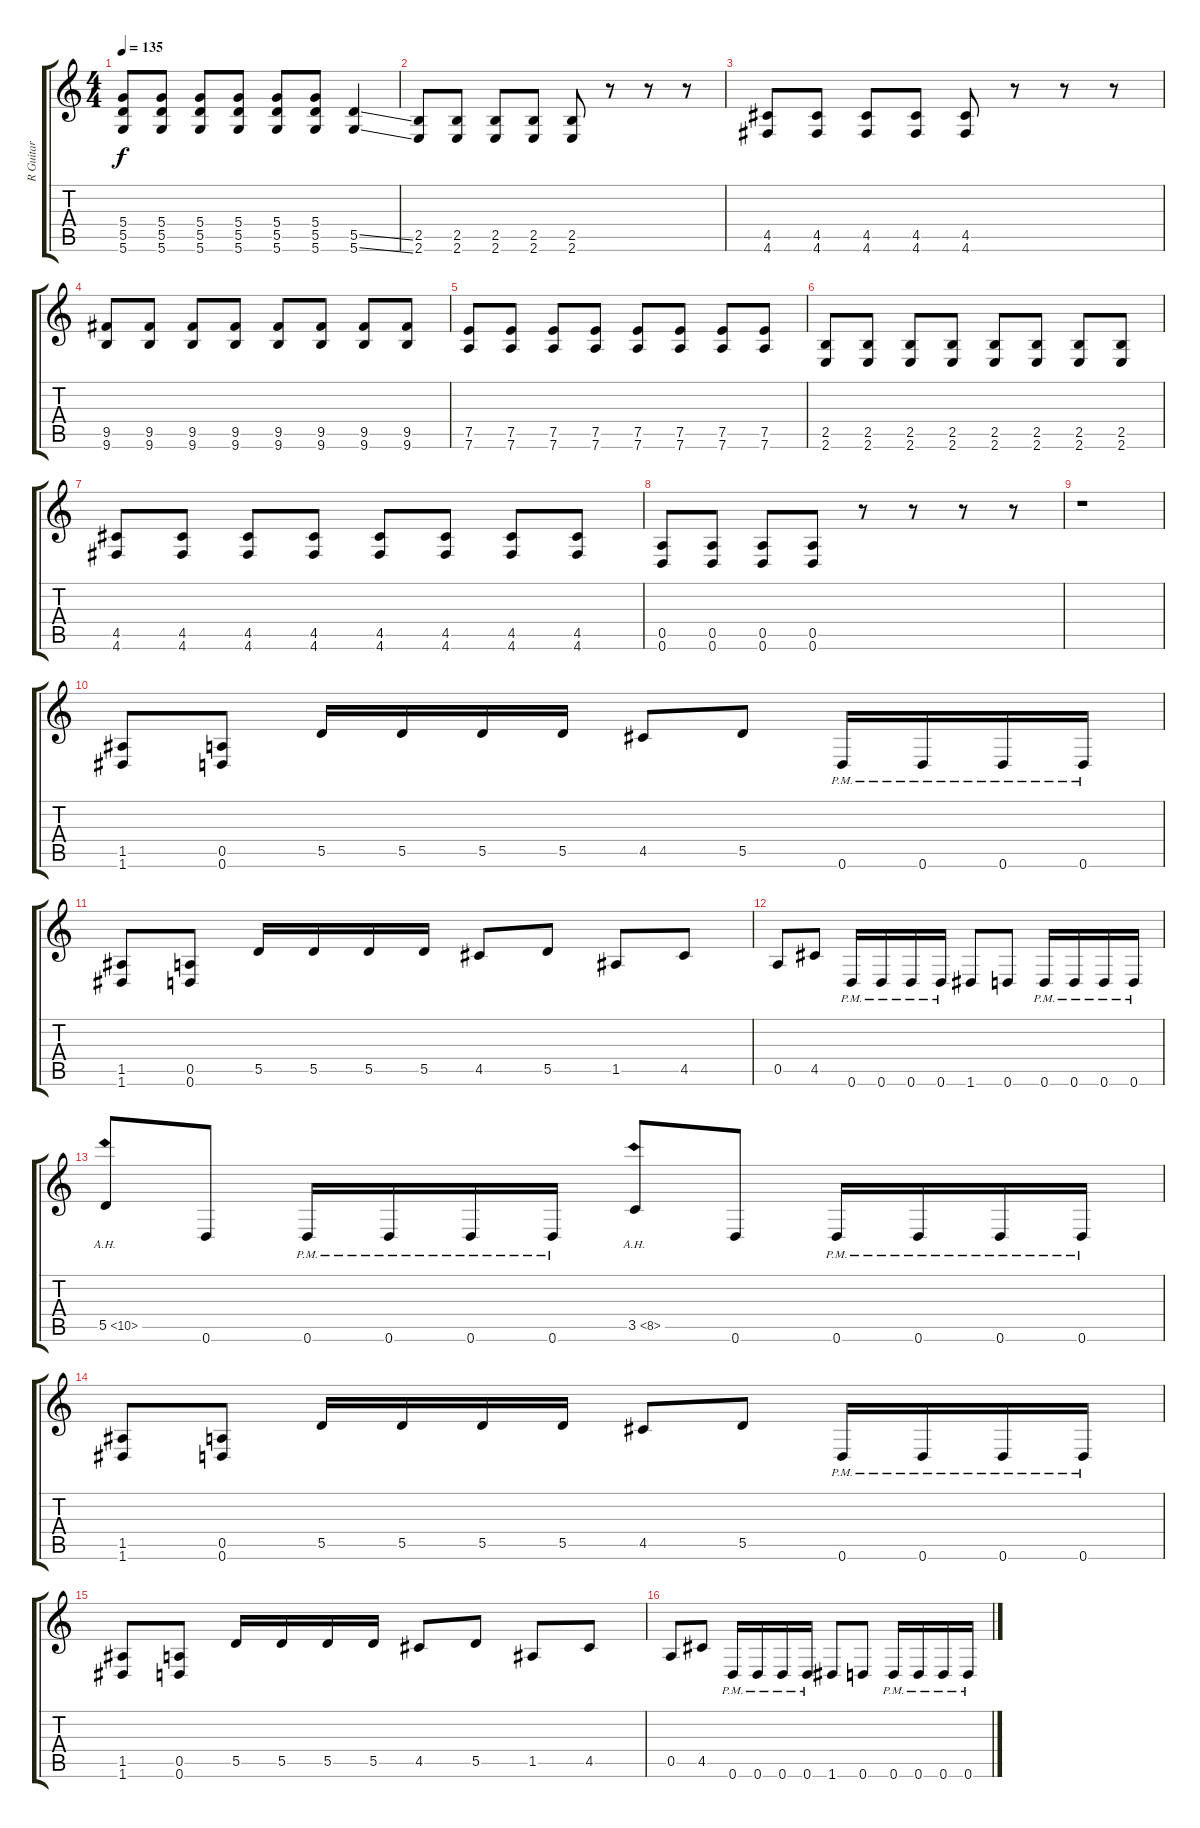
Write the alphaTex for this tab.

\track ("R Guitar" "R Guitar") {instrument distortionguitar}
\staff {score tabs}
\tuning (E4 B3 G3 D3 A2 D2) {hide}
\ts (4 4)
\tempo 135
\clef g2
\ks c
(5.4 5.5 5.6).8{dy f} (5.4 5.5 5.6).8 (5.4 5.5 5.6).8 (5.4 5.5 5.6).8 (5.4 5.5 5.6).8 (5.4 5.5 5.6).8 (5.5{ss} 5.6{ss}).4 |
(2.5 2.6).8 (2.5 2.6).8 (2.5 2.6).8 (2.5 2.6).8 (2.5 2.6).8 r.8 r.8 r.8 |
(4.5 4.6).8 (4.5 4.6).8 (4.5 4.6).8 (4.5 4.6).8 (4.5 4.6).8 r.8 r.8 r.8 |
(9.5 9.6).8 (9.5 9.6).8 (9.5 9.6).8 (9.5 9.6).8 (9.5 9.6).8 (9.5 9.6).8 (9.5 9.6).8 (9.5 9.6).8 |
(7.5 7.6).8 (7.5 7.6).8 (7.5 7.6).8 (7.5 7.6).8 (7.5 7.6).8 (7.5 7.6).8 (7.5 7.6).8 (7.5 7.6).8 |
(2.5 2.6).8 (2.5 2.6).8 (2.5 2.6).8 (2.5 2.6).8 (2.5 2.6).8 (2.5 2.6).8 (2.5 2.6).8 (2.5 2.6).8 |
(4.5 4.6).8 (4.5 4.6).8 (4.5 4.6).8 (4.5 4.6).8 (4.5 4.6).8 (4.5 4.6).8 (4.5 4.6).8 (4.5 4.6).8 |
(0.5 0.6).8 (0.5 0.6).8 (0.5 0.6).8 (0.5 0.6).8 r.8 r.8 r.8 r.8 |
r.1 |
(1.5 1.6).8 (0.5 0.6).8 5.5.16 5.5.16 5.5.16 5.5.16 4.5.8 5.5.8 0.6{pm}.16 0.6{pm}.16 0.6{pm}.16 0.6{pm}.16 |
(1.5 1.6).8 (0.5 0.6).8 5.5.16 5.5.16 5.5.16 5.5.16 4.5.8 5.5.8 1.5.8 4.5.8 |
0.5.8 4.5.8 0.6{pm}.16 0.6{pm}.16 0.6{pm}.16 0.6{pm}.16 1.6.8 0.6.8 0.6{pm}.16 0.6{pm}.16 0.6{pm}.16 0.6{pm}.16 |
5.5{ah 5}.8 0.6.8 0.6{pm}.16 0.6{pm}.16 0.6{pm}.16 0.6{pm}.16 3.5{ah 5}.8 0.6.8 0.6{pm}.16 0.6{pm}.16 0.6{pm}.16 0.6{pm}.16 |
(1.5 1.6).8 (0.5 0.6).8 5.5.16 5.5.16 5.5.16 5.5.16 4.5.8 5.5.8 0.6{pm}.16 0.6{pm}.16 0.6{pm}.16 0.6{pm}.16 |
(1.5 1.6).8 (0.5 0.6).8 5.5.16 5.5.16 5.5.16 5.5.16 4.5.8 5.5.8 1.5.8 4.5.8 |
0.5.8 4.5.8 0.6{pm}.16 0.6{pm}.16 0.6{pm}.16 0.6{pm}.16 1.6.8 0.6.8 0.6{pm}.16 0.6{pm}.16 0.6{pm}.16 0.6{pm}.16
